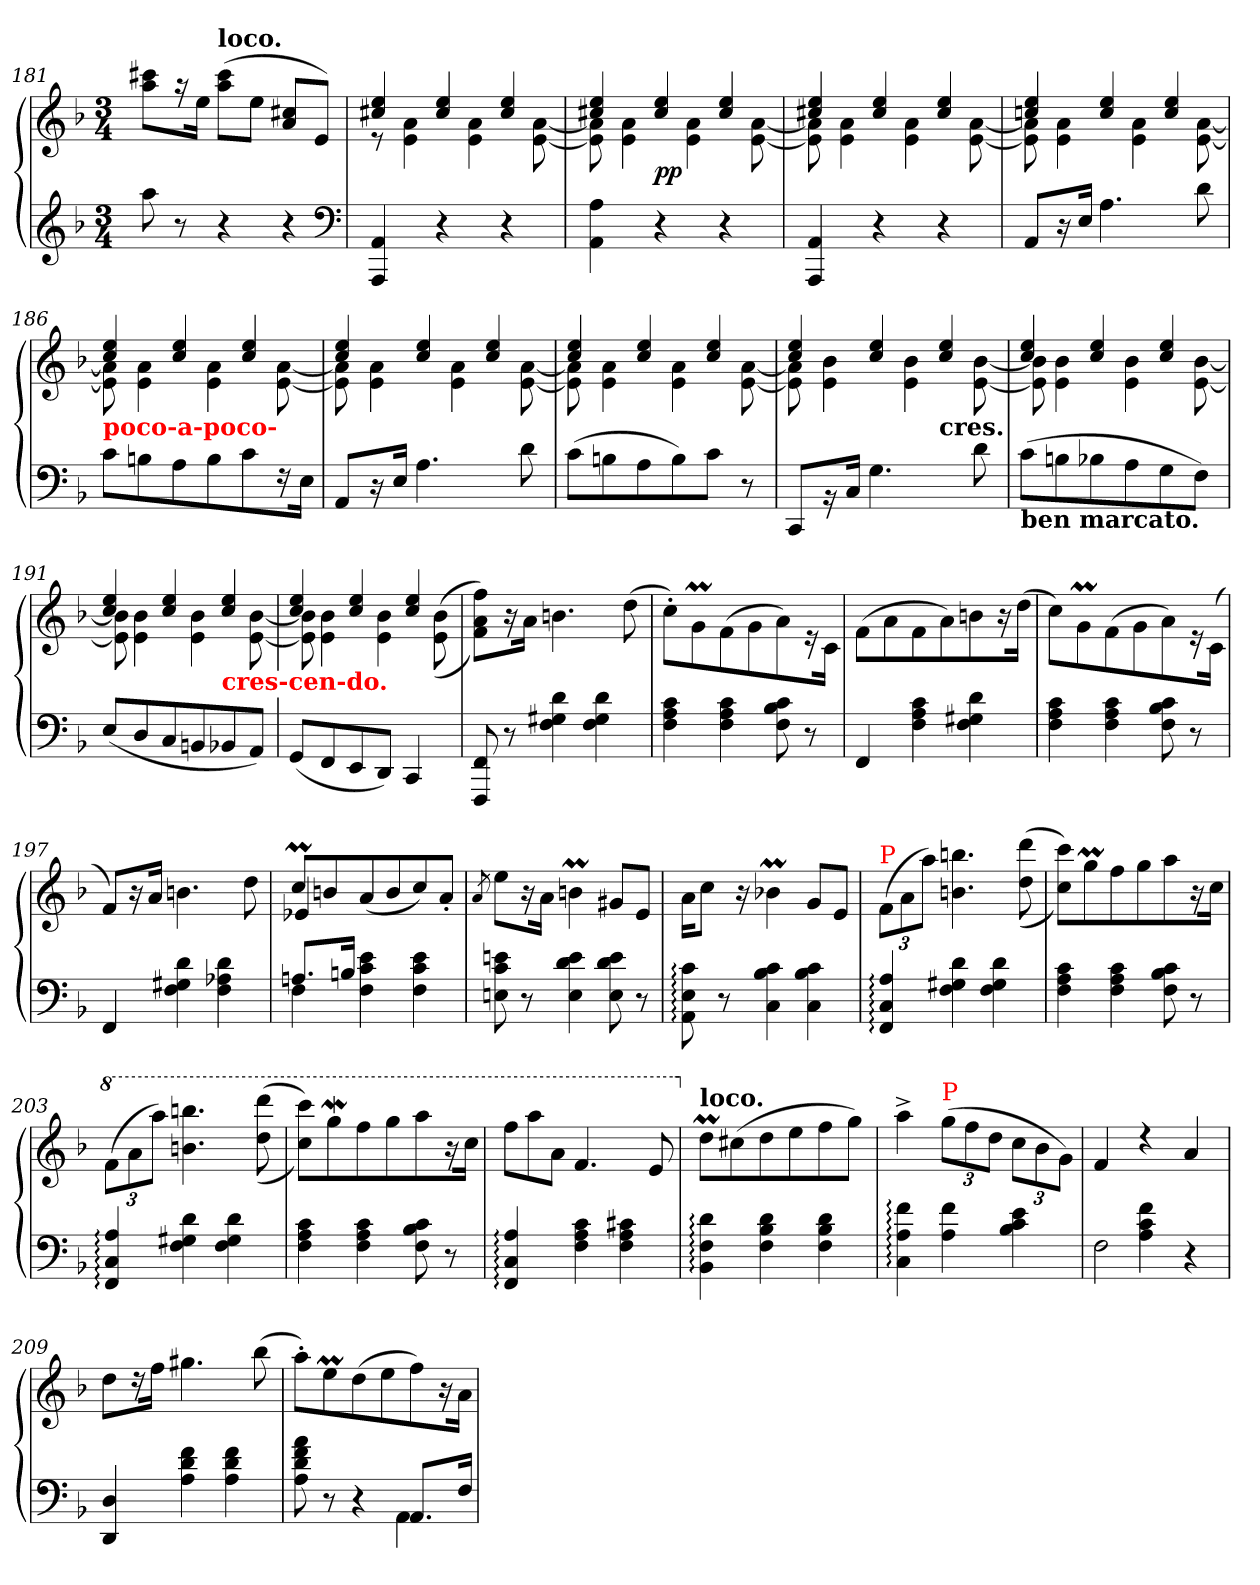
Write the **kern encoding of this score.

**kern	**kern	**dynam
*part1	*part1	*part1
*staff2	*staff1	*staff1/2
*clefG2	*clefG2	*
*k[b-]	*k[b-]	*
*M3/4	*M3/4	*
=181	=181	=181
8aa	8ccc#X 8aaL	.
8r	16rgg	.
.	16eeJk	.
!	!LO:TX:a:B:t=loco.	!
4r	(>8ccc# 8aaL	.
.	8eeJ	.
4r	8cc#X 8aL	.
.	8eJ)	.
*clefF4	*	*
=182	=182	=182
*	*^	*
4AA 4AAA	4ee 4cc#X	8re	.
.	.	4a 4e	.
4r	4ee 4cc#	.	.
.	.	4a 4e	.
4r	4ee 4cc#	.	.
.	.	[8a [8e	.
=183	=183	=183	=183
4A 4AA	4ee 4cc#X	8a] 8e]	.
.	.	4a 4e	.
4r	4ee 4cc#	.	pp
.	.	4a 4e	.
4r	4ee 4cc#	.	.
.	.	[8a [8e	.
=184	=184	=184	=184
4AA 4AAA	4ee 4cc#X	8a] 8e]	.
.	.	4a 4e	.
4r	4ee 4cc#	.	.
.	.	4a 4e	.
4r	4ee 4cc#	.	.
.	.	[8a [8e	.
=185	=185	=185	=185
8AAL	4ee 4ccn	8a] 8e]	.
16r	.	4a 4e	.
16EJk	.	.	.
4.A	4ee 4cc	.	.
.	.	4a 4e	.
.	4ee 4cc	.	.
8d	.	[8a [8e	.
=186	=186	=186	=186
!	!LO:TX:b:B:color=red:t=poco-a-poco-	!	!
8cL	4ee 4cc	8a] 8e]	.
8Bn	.	4a 4e	.
8A	4ee 4cc	.	.
8B	.	4a 4e	.
8c	4ee 4cc	.	.
16r	.	[8a [8e	.
16EJk	.	.	.
=187	=187	=187	=187
8AAL	4ee 4cc	8a] 8e]	.
16r	.	4a 4e	.
16EJk	.	.	.
4.A	4ee 4cc	.	.
.	.	4a 4e	.
.	4ee 4cc	.	.
8d	.	[8a [8e	.
=188	=188	=188	=188
(>8cL	4ee 4cc	8a] 8e]	.
8Bn	.	4a 4e	.
8A	4ee 4cc	.	.
8B)	.	4a 4e	.
8cJ	4ee 4cc	.	.
8r	.	[8a [8e	.
=189	=189	=189	=189
8CCL	4ee 4cc	8a] 8e]	.
16rBB	.	4b- 4e	.
16CJk	.	.	.
4.G	4ee 4cc	.	.
.	.	4b- 4e	.
!	!LO:TX:c:B:t=cres.	!	!
.	4ee 4cc	.	.
8d	.	[8b- [8e	.
=190	=190	=190	=190
!LO:TX:b:B:t=ben marcato.	!	!	!
(>8cL	4ee 4cc	8b-] 8e]	.
8Bn	.	4b- 4e	.
8B-X	4ee 4cc	.	.
8A	.	4b- 4e	.
8G	4ee 4cc	.	.
8FJ)	.	[8b- [8e	.
=191	=191	=191	=191
(<8EL	4ee 4cc	8b-] 8e]	.
8D	.	4b- 4e	.
8C	4ee 4cc	.	.
8BBn	.	4b- 4e	.
!	!LO:TX:b:B:color=red:t=cres-cen-do.	!	!
8BB-X	4ee 4cc	.	.
8AAJ)	.	[8b- [8e	.
=192	=192	=192	=192
(<8GGL	4ee 4cc	8b-] 8e]	.
8FF	.	4b- 4e	.
8EE	4ee 4cc	.	.
8DDJ)	.	4b- 4e	.
4CC	4ee 4cc	.	.
.	.	(<(>8b- 8e	.
*	*v	*v	*
=193	=193	=193
8FF 8FFF	8ff\ 8a\ 8f\L))	.
8r	16r	.
.	16a\Jk	.
4d 4G#X 4F	4.bn	.
4d 4G# 4F	.	.
.	(>8dd	.
=194	=194	=194
4c 4A 4F	8cc'>\L)	.
.	8gM	.
4c 4A 4F	(>8f	.
.	8g	.
8c 8B- 8F	8a)	.
8r	16r	.
.	16cJk	.
=195	=195	=195
4FF	(>8f\L	.
.	8a	.
4c 4A 4F	8f	.
.	8a)	.
4d 4G#X 4F	8bn	.
.	16r	.
.	(>16ddJk	.
=196	=196	=196
4c 4A 4F	8cc\L)	.
.	8gM	.
4c 4A 4F	(>8f	.
.	8g	.
8c 8B- 8F	8a)	.
8r	16r	.
.	(<16cJk	.
=197	=197	=197
4FF	8fL)	.
.	16r	.
.	16aJk	.
4d 4G#X 4F	4.bn	.
4d 4A-X 4F	.	.
.	8dd	.
=198	=198	=198
*^	*^	*
8.AnL	4F	8ccML	4e-X/	.
.	.	8bn	.	.
16BnJk	.	.	.	.
4e 4c 4F	2ryy	(>8a	2ryy	.
.	.	8b	.	.
4e 4c 4F	.	8cc)	.	.
.	.	8a'>J	.	.
*v	*v	*	*	*
*	*v	*v	*
=199	=199	=199
.	8qa/	.
8en 8c 8En	8eeL	.
8r	16r	.
.	16aJk	.
4e 4d 4E	4bnm	.
8e 8d 8E	8g#XL	.
8r	8eJ	.
=200	=200	=200
8c: 8E: 8AA:	16aKL	.
.	8ccJ	.
8r	.	.
.	16r	.
4c 4B- 4C	4b-XM	.
4c 4B- 4C	8gL	.
.	8eJ	.
=201	=201	=201
*	*Xbrackettup	*
!	!LO:TX:a:color=red:t=P	!
4A: 4C: 4FF:	(>12fL	.
.	12a	.
.	12aaJ)	.
4d 4G#X 4F	4.bbn 4.bn	.
4d 4G# 4F	.	.
.	(<(>8ddd 8dd	.
=202	=202	=202
4c 4A 4F	8ccc 8ccL))	.
.	8ggM	.
4c 4A 4F	8ff	.
.	8gg	.
8c 8B- 8F	8aa	.
8r	16r	.
.	16ccJk	.
=203	=203	=203
*	*8va	*
4A: 4C: 4FF:	(>12ffL	.
.	12aa	.
.	12aaaJ)	.
4d 4G#X 4F	4.bbbn 4.bbn	.
4d 4G# 4F	.	.
.	(>(>8dddd 8ddd	.
=204	=204	=204
4c 4A 4F	8cccc 8cccL))	.
.	8gggW	.
4c 4A 4F	8fff	.
.	8ggg	.
8c 8B- 8F	8aaa	.
8r	16r	.
.	16cccJk	.
=205	=205	=205
*	*Xtuplet	*
4A: 4C: 4FF:	12fffL	.
.	12aaa	.
.	12aaJ	.
4c 4A 4F	4.ff	.
4c#X 4A 4F	.	.
.	8ee	.
=206	=206	=206
*	*X8va	*
!	!LO:TX:a:B:t=loco.	!
4d: 4F: 4BB-:	8ddML	.
.	(>8cc#X	.
4d 4B- 4F	8dd	.
.	8ee	.
4d 4B- 4F	8ff	.
.	8ggJ)	.
=207	=207	=207
4f: 4A: 4C:	4aa^>	.
*	*tuplet	*
!	!LO:TX:a:color=red:t=P	!
4f 4A	(>12ggL	.
.	12ff	.
.	12ddJ	.
4e 4c 4B-	12cc\L	.
.	12b-\	.
.	12g\J)	.
=208	=208	=208
*^	*	*
4ryy	2F	4f	.
4f\ 4c\ 4A\	.	4rdd	.
4r	4ryy	4a	.
*v	*v	*	*
=209	=209	=209
4D 4DD	8ddL	.
.	16rdd	.
.	16ffJk	.
4f 4d 4A	4.gg#X	.
4f 4d 4A	.	.
.	(>8bb-	.
=210	=210	=210
*^	*	*
8a\ 8f\ 8d\ 8A\	2ryy	8aa'>L)	.
8r	.	8eem	.
4r	.	(>8dd	.
.	.	8ee	.
8.AAL	4AA	8ff)	.
.	.	16r	.
16FJk	.	16aJk	.
*v	*v	*	*
=	=	=
*-	*-	*-
